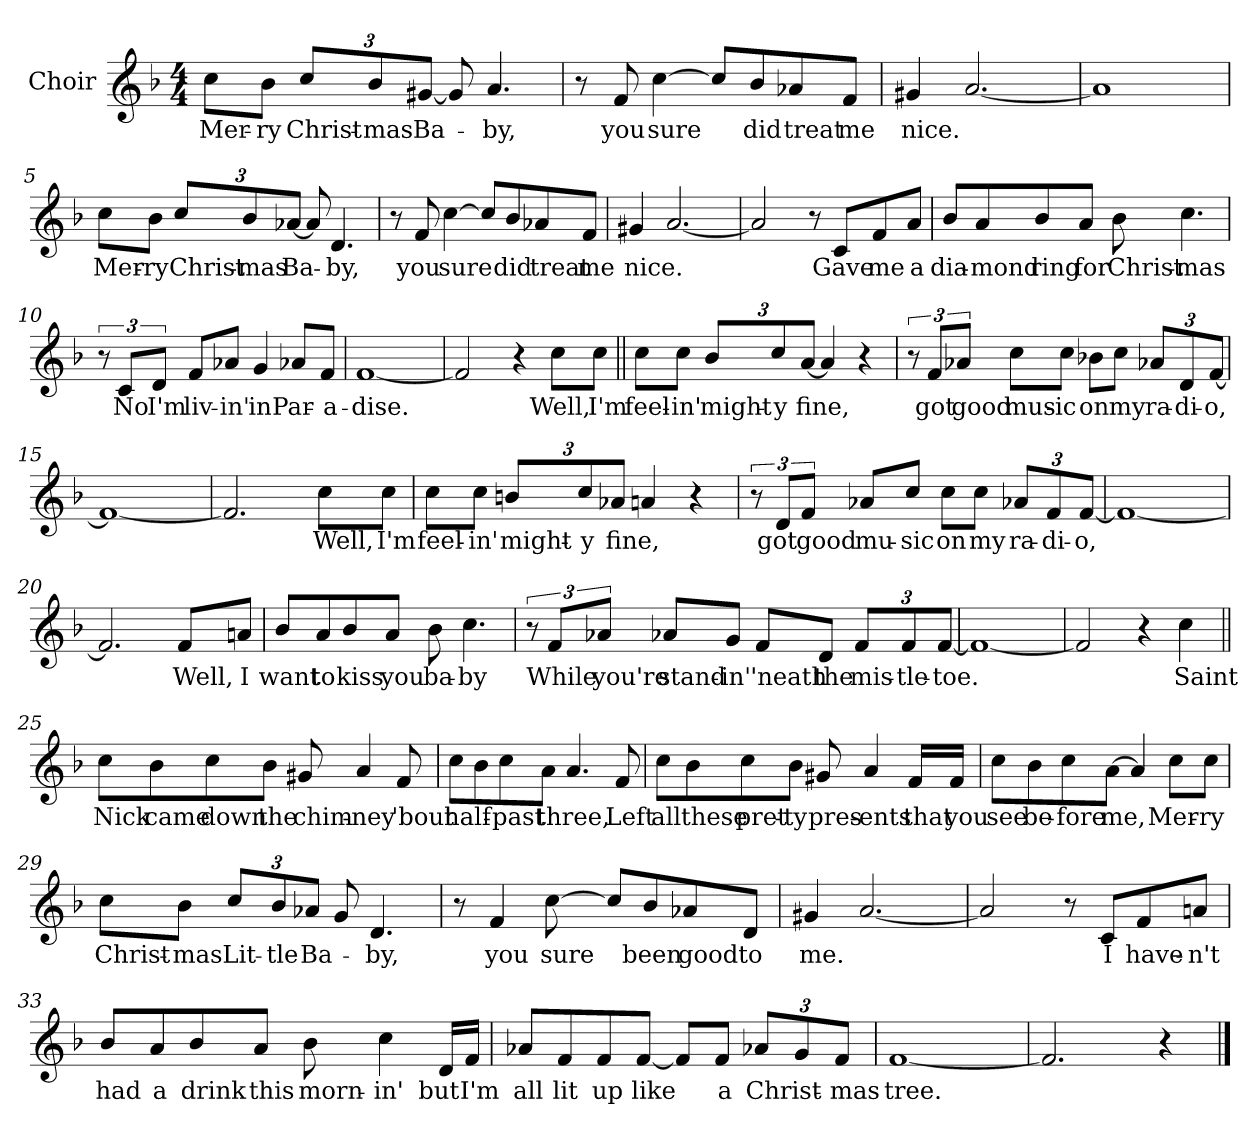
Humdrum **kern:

**kern	**text
*part1	*part1
*staff1	*staff1
*I"Choir	*
*I'Ch	*
*clefG2	*
*k[b-]	*
*F:	*
*M4/4	*
=1	=1
8cc\L	Mer-
8b-\J	-ry
*Xbrackettup	*
12cc/L	Christ-
12b-/	-mas
[12g#X/J	-Ba-
8g#/]	.
4.a/	-by,
=2	=2
8r	.
8f/	you
[4cc\	sure
8cc/L]	.
8b-/	did
8a-X/	treat
8f/J	me
=3	=3
4g#X/	nice.
[2.a/	.
=4	=4
1a]	.
!!LO:LB:g=z
=5	=5
8cc\L	Mer-
8b-\J	-ry
12cc/L	Christ-
12b-/	-mas
[12a-X/J	Ba-
8a-/]	.
4.d/	-by,
=6	=6
8r	.
8f/	you
[4cc\	sure
8cc/L]	.
8b-/	did
8a-X/	treat
8f/J	me
=7	=7
4g#X/	nice.
[2.a/	.
=8	=8
2a/]	.
8r	.
8c/L	Gave
8f/	me
8a/J	a
!!LO:LB:g=z
=9	=9
8b-/L	dia-
8a/	-mond
8b-/	ring
8a/J	for
8b-\	Christ-
4.cc\	-mas
=10	=10
*brackettup	*
12r	.
12c/L	No
12d/J	I'm
8f/L	liv-
8a-X/J	-in'
4g/	in
8a-X/L	Par-
8f/J	-a-
=11	=11
[1f	-dise.
=12	=12
2f/]	.
4r	.
8cc\L	Well,
8cc\J	I'm
!!LO:LB:g=z
=13||	=13||
8cc\L	feel-
8cc\J	-in'
*Xbrackettup	*
12b-/L	might-
12cc/	-y
[12a/J	fine,
4a/]	.
4r	.
=14	=14
*brackettup	*
12r	.
12f/L	got
12a-X/J	good
8cc\L	mus-
8cc\J	-ic
8b-X\L	on
8cc\J	my
*Xbrackettup	*
12a-X/L	ra-
12d/	-di-
[12f/J	-o,
=15	=15
1f_	.
=16	=16
2.f/]	.
8cc\L	Well,
8cc\J	I'm
!!LO:LB:g=z
=17	=17
8cc\L	feel-
8cc\J	-in'
12bn/L	might-
12cc/	-y
12a-X/J	fine,
4an/	.
4r	.
=18	=18
*brackettup	*
12r	.
12d/L	got
12f/J	good
8a-X/L	mu-
8cc/J	-sic
8cc\L	on
8cc\J	my
*Xbrackettup	*
12a-X/L	ra-
12f/	-di-
[12f/J	-o,
=19	=19
1f_	.
=20	=20
2.f/]	.
8f/L	Well,
8an/J	I
!!LO:LB:g=z
=21	=21
8b-/L	want
8a/	to
8b-/	kiss
8a/J	you
8b-\	ba-
4.cc\	-by
=22	=22
*brackettup	*
12r	.
12f/L	While
12a-X/J	you're
8a-X/L	stand-
8g/J	-in'
8f/L	'neath
8d/J	the
*Xbrackettup	*
12f/L	mis-
12f/	-tle-
[12f/J	-toe.
=23	=23
1f_	.
=24	=24
2f/]	.
4r	.
4cc\	Saint
!!LO:LB:g=z
=25||	=25||
8cc\L	Nick
8b-\	came
8cc\	down
8b-\J	the
8g#X/	chim-
4a/	-ney
8f/	'bout
=26	=26
8cc\L	half-
8b-\	.
8cc\	-past
8a\J	three,
4.a/	.
8f/	Left
=27	=27
8cc\L	all
8b-\	these
8cc\	pret-
8b-\J	-ty
8g#X/	pres-
4a/	-ents
16f/L	that
16f/J	you
=28	=28
8cc\L	see
8b-\	be-
8cc\	-fore
[8a\J	me,
4a/]	.
8cc\L	Mer-
8cc\J	-ry
!!LO:LB:g=z
=29	=29
8cc\L	Christ-
8b-\J	-mas
12cc/L	Lit-
12b-/	-tle
12a-X/J	Ba-
8g/	.
4.d/	-by,
=30	=30
8r	.
4f/	you
[8cc\	sure
8cc/L]	.
8b-/	been
8a-X/	good
8d/J	to
=31	=31
4g#X/	me.
[2.a/	.
=32	=32
2a/]	.
8r	.
8c/L	I
8f/	have-
8an/J	-n't
!!LO:LB:g=z
=33	=33
8b-/L	had
8a/	a
8b-/	drink
8a/J	this
8b-\	morn-
4cc\	-in'
16d/L	but
16f/J	I'm
=34	=34
8a-X/L	all
8f/	lit
8f/	up
[8f/J	like
8f/L]	.
8f/J	a
12a-X/L	Christ-
12g/	.
12f/J	-mas
=35	=35
[1f	tree.
=36	=36
2.f/]	.
4r	.
==	==
*-	*-
